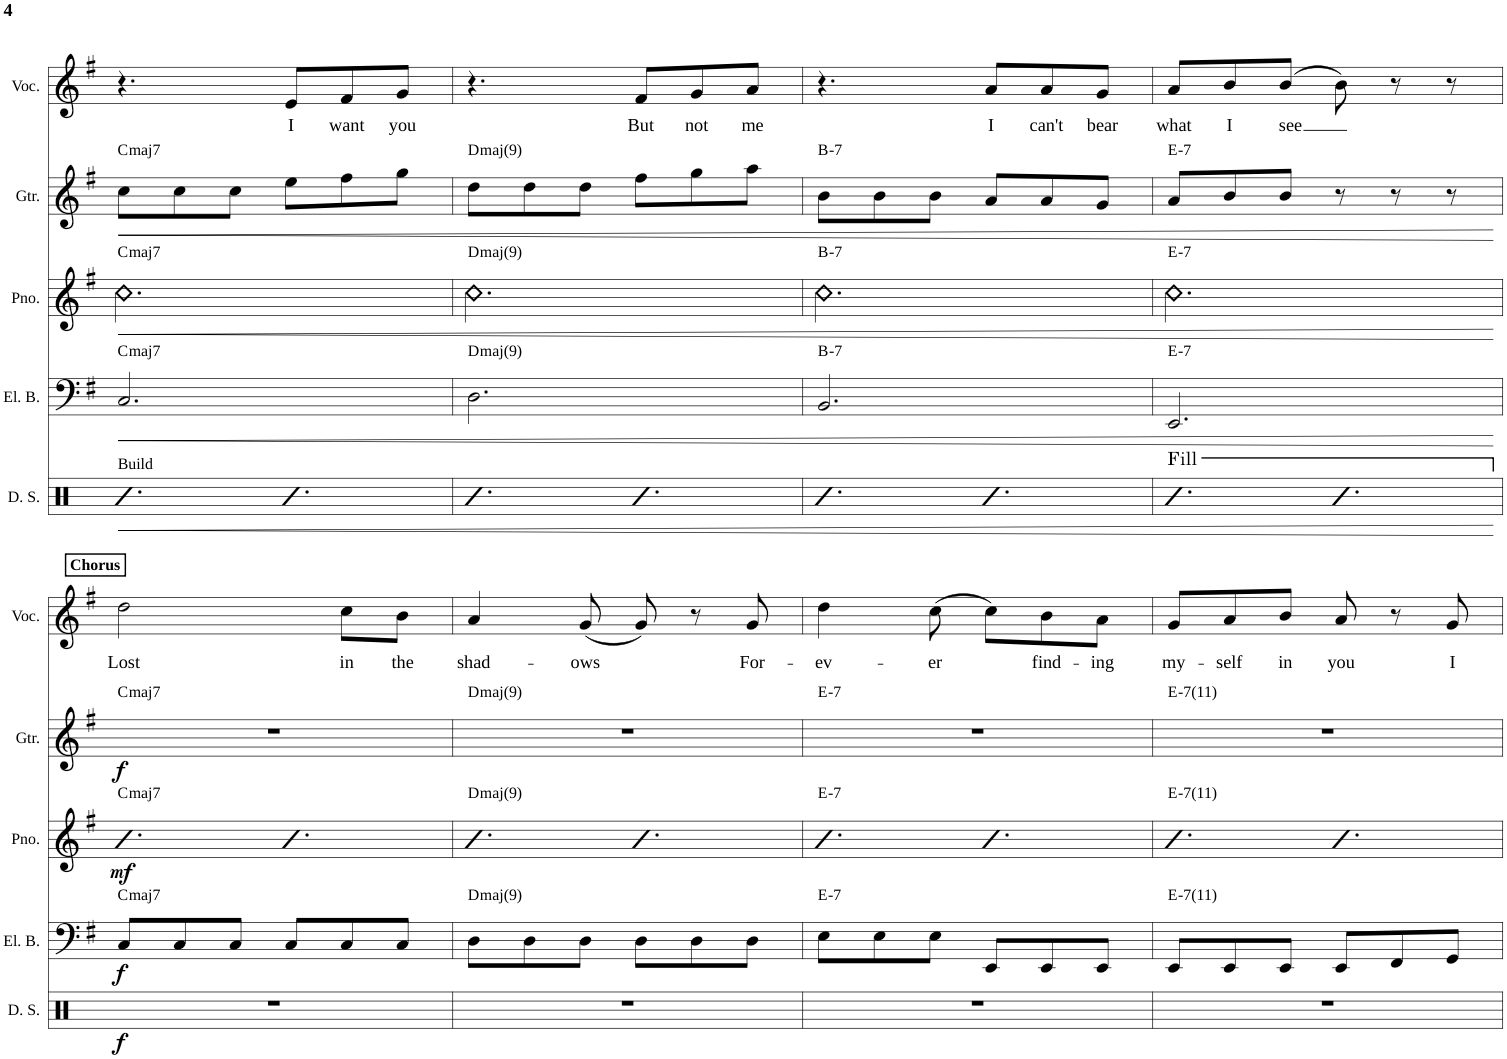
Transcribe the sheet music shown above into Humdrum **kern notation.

**kern	**dynam	**kern	**dynam	**harte	**kern	**dynam	**harte	**kern	**dynam	**harte	**kern	**text
*part5	*part5	*part4	*part4	*part4	*part3	*part3	*part3	*part2	*part2	*part2	*part1	*part1
*staff5	*staff5	*staff4	*staff4	*	*staff3	*staff3	*	*staff2	*staff2	*	*staff1	*staff1
*I"Drum Set	*	*I"Electric Bass	*	*	*I"Piano	*	*	*I"Guitar	*	*	*I"Vocal	*
*I'D. S.	*	*I'El. B.	*	*	*I'Pno.	*	*	*I'Gtr.	*	*	*I'Voc.	*
!!LO:PB:g=z
*clefX	*	*clefF4	*	*	*clefG2	*	*	*clefG2	*	*	*clefG2	*
*	*	*Trd7c12	*	*	*	*	*	*Trd7c12	*	*	*	*
*k[]	*	*k[f#]	*	*	*k[f#]	*	*	*k[f#]	*	*	*k[f#]	*
*M6/8	*	*M6/8	*	*	*M6/8	*	*	*M6/8	*	*	*M6/8	*
=17	=17	=17	=17	=17	=17	=17	=17	=17	=17	=17	=17	=17
!LO:TX:a:t=Build	!	!	!	!	!	!	!	!	!	!	!	!
!	!LO:HP:b	!	!LO:HP:b	!LO:H:kt=maj7	!	!LO:HP:b	!LO:H:kt=maj7	!	!LO:HP:b	!LO:H:kt=maj7	!	!
4.R	<	2.C/	<	C:maj7	2.cc\	<	C:maj7	8cc\L	<	C:maj7	4.r	.
.	.	.	.	.	.	.	.	8cc\	.	.	.	.
.	.	.	.	.	.	.	.	8cc\J	.	.	.	.
!	!	!	!	!	!	!	!	!	!	!	!	!LO:LY:b
4.R	.	.	.	.	.	.	.	8ee\L	.	.	8e/L	I
!	!	!	!	!	!	!	!	!	!	!	!	!LO:LY:b
.	.	.	.	.	.	.	.	8ff#\	.	.	8f#/	want
!	!	!	!	!	!	!	!	!	!	!	!	!LO:LY:b
.	.	.	.	.	.	.	.	8gg\J	.	.	8g/J	you
=18	=18	=18	=18	=18	=18	=18	=18	=18	=18	=18	=18	=18
!	!	!	!	!LO:H:kt=maj	!	!	!LO:H:kt=maj	!	!	!LO:H:kt=maj	!	!
4.R	.	2.D\	.	D:maj(9)	2.cc\	.	D:maj(9)	8dd\L	.	D:maj(9)	4.r	.
.	.	.	.	.	.	.	.	8dd\	.	.	.	.
.	.	.	.	.	.	.	.	8dd\J	.	.	.	.
!	!	!	!	!	!	!	!	!	!	!	!	!LO:LY:b
4.R	.	.	.	.	.	.	.	8ff#\L	.	.	8f#/L	But
!	!	!	!	!	!	!	!	!	!	!	!	!LO:LY:b
.	.	.	.	.	.	.	.	8gg\	.	.	8g/	not
!	!	!	!	!	!	!	!	!	!	!	!	!LO:LY:b
.	.	.	.	.	.	.	.	8aa\J	.	.	8a/J	me
=19	=19	=19	=19	=19	=19	=19	=19	=19	=19	=19	=19	=19
!	!	!	!	!LO:H:kt=7	!	!	!LO:H:kt=7	!	!	!LO:H:kt=7	!	!
4.R	.	2.BB/	.	B:min7	2.cc\	.	B:min7	8b\L	.	B:min7	4.r	.
.	.	.	.	.	.	.	.	8b\	.	.	.	.
.	.	.	.	.	.	.	.	8b\J	.	.	.	.
!	!	!	!	!	!	!	!	!	!	!	!	!LO:LY:b
4.R	.	.	.	.	.	.	.	8a/L	.	.	8a/L	I
!	!	!	!	!	!	!	!	!	!	!	!	!LO:LY:b
.	.	.	.	.	.	.	.	8a/	.	.	8a/	can't
!	!	!	!	!	!	!	!	!	!	!	!	!LO:LY:b
.	.	.	.	.	.	.	.	8g/J	.	.	8g/J	bear
=20	=20	=20	=20	=20	=20	=20	=20	=20	=20	=20	=20	=20
!LO:TX:a:t=Fill	!	!	!	!	!	!	!	!	!	!	!	!
!	!	!	!	!LO:H:kt=7	!	!	!LO:H:kt=7	!	!	!LO:H:kt=7	!	!LO:LY:b
4.R	.	2.EE/	.	E:min7	2.cc\	.	E:min7	8a/L	.	E:min7	8a/L	what
!	!	!	!	!	!	!	!	!	!	!	!	!LO:LY:b
.	.	.	.	.	.	.	.	8b/	.	.	8b/	I
!	!	!	!	!	!	!	!	!	!	!	!	!LO:LY:b
.	.	.	.	.	.	.	.	8b/J	.	.	(8b/J	see
4.R	.	.	.	.	.	.	.	8r	.	.	8b\)	.
.	.	.	.	.	.	.	.	8r	.	.	8r	.
.	.	.	.	.	.	.	.	8r	.	.	8r	.
.	[	.	[	.	.	[	.	.	[	.	.	.
!!LO:LB:g=z
!!LO:REH:place=s1:a:B:cj:t=Chorus
=21	=21	=21	=21	=21	=21	=21	=21	=21	=21	=21	=21	=21
!	!LO:DY:b	!	!LO:DY:b	!LO:H:kt=maj7	!	!LO:DY:b	!LO:H:kt=maj7	!	!LO:DY:b	!LO:H:kt=maj7	!	!LO:LY:b
2.r	f	8C/L	f	C:maj7	4.b	mf	C:maj7	2.r	f	C:maj7	2dd\	Lost
.	.	8C/	.	.	.	.	.	.	.	.	.	.
.	.	8C/J	.	.	.	.	.	.	.	.	.	.
.	.	8C/L	.	.	4.b	.	.	.	.	.	.	.
!	!	!	!	!	!	!	!	!	!	!	!	!LO:LY:b
.	.	8C/	.	.	.	.	.	.	.	.	8cc\L	in
!	!	!	!	!	!	!	!	!	!	!	!	!LO:LY:b
.	.	8C/J	.	.	.	.	.	.	.	.	8b\J	the
=22	=22	=22	=22	=22	=22	=22	=22	=22	=22	=22	=22	=22
!	!	!	!	!LO:H:kt=maj	!	!	!LO:H:kt=maj	!	!	!LO:H:kt=maj	!	!LO:LY:b
2.r	.	8D\L	.	D:maj(9)	4.b	.	D:maj(9)	2.r	.	D:maj(9)	4a/	shad-
.	.	8D\	.	.	.	.	.	.	.	.	.	.
!	!	!	!	!	!	!	!	!	!	!	!	!LO:LY:b
.	.	8D\J	.	.	.	.	.	.	.	.	(8g/	-ows
.	.	8D\L	.	.	4.b	.	.	.	.	.	8g/)	.
.	.	8D\	.	.	.	.	.	.	.	.	8r	.
!	!	!	!	!	!	!	!	!	!	!	!	!LO:LY:b
.	.	8D\J	.	.	.	.	.	.	.	.	8g/	For-
=23	=23	=23	=23	=23	=23	=23	=23	=23	=23	=23	=23	=23
!	!	!	!	!LO:H:kt=7	!	!	!LO:H:kt=7	!	!	!LO:H:kt=7	!	!LO:LY:b
2.r	.	8E\L	.	E:min7	4.b	.	E:min7	2.r	.	E:min7	4dd\	-ev-
.	.	8E\	.	.	.	.	.	.	.	.	.	.
!	!	!	!	!	!	!	!	!	!	!	!	!LO:LY:b
.	.	8E\J	.	.	.	.	.	.	.	.	(8cc\	-er
.	.	8EE/L	.	.	4.b	.	.	.	.	.	8cc\L)	.
!	!	!	!	!	!	!	!	!	!	!	!	!LO:LY:b
.	.	8EE/	.	.	.	.	.	.	.	.	8b\	find-
!	!	!	!	!	!	!	!	!	!	!	!	!LO:LY:b
.	.	8EE/J	.	.	.	.	.	.	.	.	8a\J	-ing
=24	=24	=24	=24	=24	=24	=24	=24	=24	=24	=24	=24	=24
!	!	!	!	!LO:H:kt=7	!	!	!LO:H:kt=7	!	!	!LO:H:kt=7	!	!LO:LY:b
2.r	.	8EE/L	.	E:min7(11)	4.b	.	E:min7(11)	2.r	.	E:min7(11)	8g/L	my-
!	!	!	!	!	!	!	!	!	!	!	!	!LO:LY:b
.	.	8EE/	.	.	.	.	.	.	.	.	8a/	-self
!	!	!	!	!	!	!	!	!	!	!	!	!LO:LY:b
.	.	8EE/J	.	.	.	.	.	.	.	.	8b/J	in
!	!	!	!	!	!	!	!	!	!	!	!	!LO:LY:b
.	.	8EE/L	.	.	4.b	.	.	.	.	.	8a/	you
.	.	8FF#/	.	.	.	.	.	.	.	.	8r	.
!	!	!	!	!	!	!	!	!	!	!	!	!LO:LY:b
.	.	8GG/J	.	.	.	.	.	.	.	.	8g/	I
=	=	=	=	=	=	=	=	=	=	=	=	=
*-	*-	*-	*-	*-	*-	*-	*-	*-	*-	*-	*-	*-
